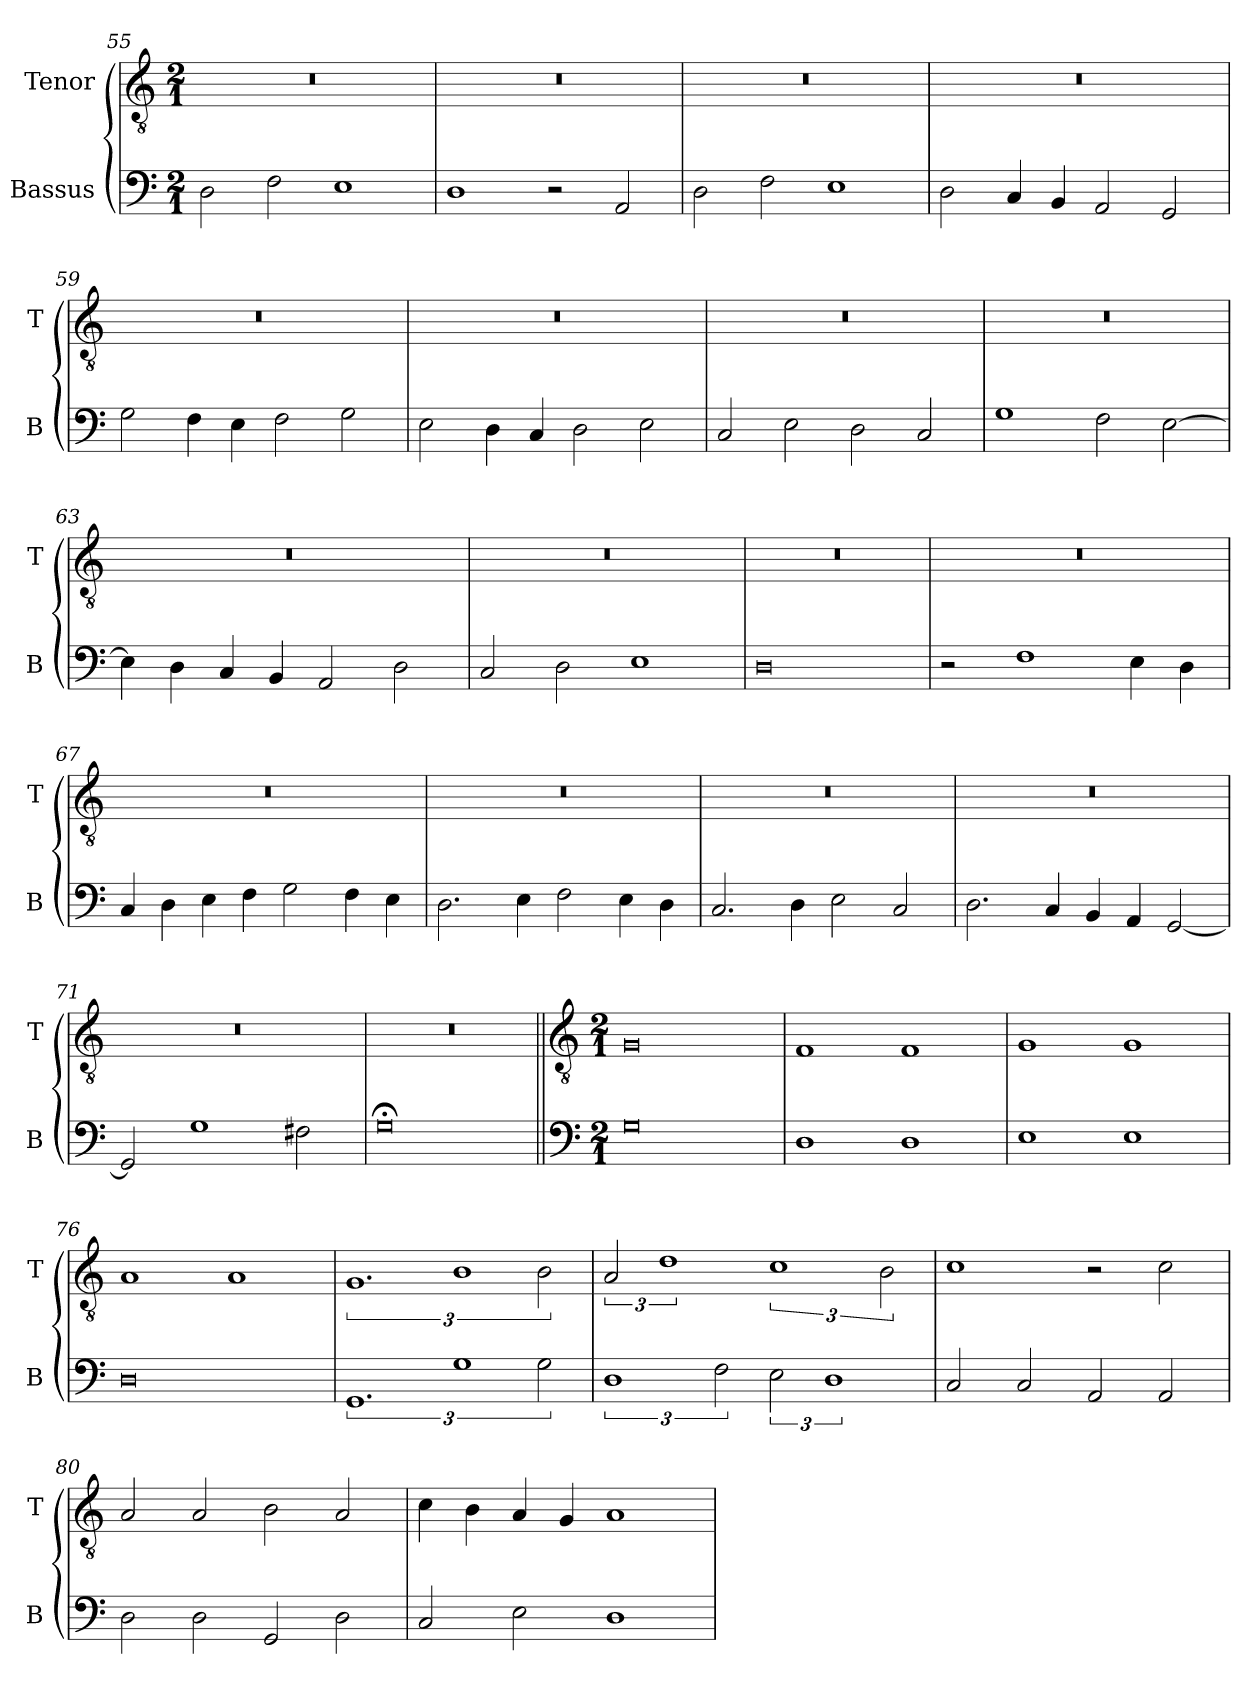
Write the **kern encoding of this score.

**kern	**kern
*part2	*part1
*staff2	*staff1
*I"Bassus	*I"Tenor
*I'B	*I'T
*clefF4	*clefGv2
*k[]	*k[]
*M2/1	*M2/1
=55	=55
2D\	0r
2F\	.
1E	.
=56	=56
1D	0r
2r	.
2AA/	.
=57	=57
2D\	0r
2F\	.
1E	.
=58	=58
2D\	0r
4C/	.
4BB/	.
2AA/	.
2GG/	.
=59	=59
2G\	0r
4F\	.
4E\	.
2F\	.
2G\	.
=60	=60
2E\	0r
4D\	.
4C/	.
2D\	.
2E\	.
=61	=61
2C/	0r
2E\	.
2D\	.
2C/	.
=62	=62
1G	0r
2F\	.
[2E\	.
=63	=63
4E\]	0r
4D\	.
4C/	.
4BB/	.
2AA/	.
2D\	.
=64	=64
2C/	0r
2D\	.
1E	.
=65	=65
0D	0r
=66	=66
2r	0r
1F	.
4E\	.
4D\	.
=67	=67
4C/	0r
4D\	.
4E\	.
4F\	.
2G\	.
4F\	.
4E\	.
=68	=68
2.D\	0r
4E\	.
2F\	.
4E\	.
4D\	.
=69	=69
2.C/	0r
4D\	.
2E\	.
2C/	.
=70	=70
2.D\	0r
4C/	.
4BB/	.
4AA/	.
[2GG/	.
=71	=71
2GG/]	0r
1G	.
2F#X\	.
=72	=72
0G;<	0r
!!LO:LB:g=z
=73||	=73||
*clefF4	*clefGv2
*k[]	*k[]
*M2/1	*M2/1
0G	0G
=74	=74
1D	1F
1D	1F
=75	=75
1E	1G
1E	1G
=76	=76
0D	1A
.	1A
=77	=77
3%2.GG	3%2.G
3%2G	3%2B
3G\	3B\
=78	=78
3%2D	3A/
.	3%2d
3F\	.
3E\	3%2c
3%2D	.
.	3B\
=79	=79
2C/	1c
2C/	.
2AA/	2r
2AA/	2c\
=80	=80
2D\	2A/
2D\	2A/
2GG/	2B\
2D\	2A/
=81	=81
2C/	4c\
.	4B\
2E\	4A/
.	4G/
1D	1A
=	=
*-	*-
